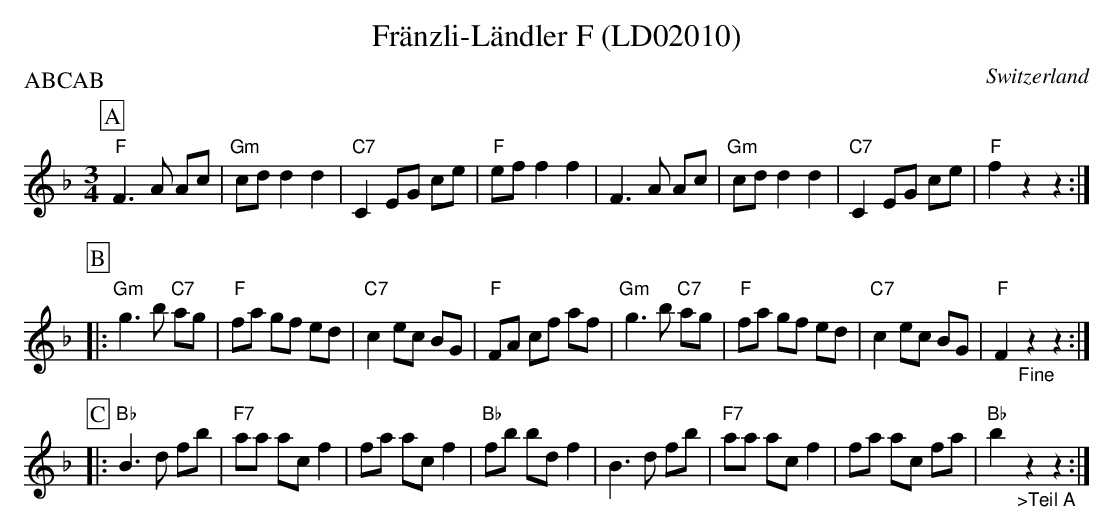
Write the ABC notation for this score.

X:1
T:Fränzli-Ländler F (LD02010)
P:ABCAB
O:Switzerland
M:3/4
L:1/8
K:F major
[P:A] "F"F3A Ac | "Gm"cdd2d2 | "C7"C2 EG ce | "F"ef f2f2 | F3A Ac | "Gm"cdd2d2 | "C7"C2 EG ce | "F"f2z2z2 :|
[P:B] |: "Gm"g3b "C7"ag | "F"fa gf ed | "C7"c2 ec BG | "F"FA cf af | "Gm"g3b "C7"ag | "F"fa gf ed | "C7"c2 ec BG | "F"F2"_Fine"z2z2 :|
[P:C] |: "Bb"B3d fb | "F7"aa ac f2 | fa ac f2 | "Bb"fb bd f2 | B3d fb | "F7"aa ac f2 | fa ac fa | "Bb"b2"_>Teil A"z2z2 :|
